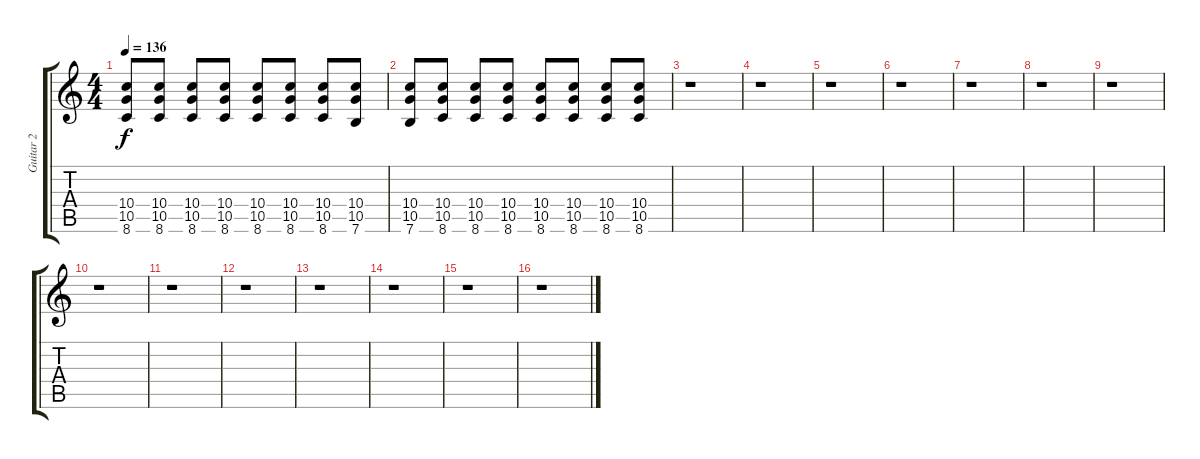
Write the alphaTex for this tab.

\track ("Guitar 2" "Guitar 2") {instrument distortionguitar}
\staff {score tabs}
\tuning (E4 B3 G3 D3 A2 E2) {hide}
\ts (4 4)
\tempo 136
\clef g2
\ks c
(10.4 10.5 8.6).8{dy f} (10.4 10.5 8.6).8 (10.4 10.5 8.6).8 (10.4 10.5 8.6).8 (10.4 10.5 8.6).8 (10.4 10.5 8.6).8 (10.4 10.5 8.6).8 (10.4 10.5 7.6).8 |
(10.4 10.5 7.6).8 (10.4 10.5 8.6).8 (10.4 10.5 8.6).8 (10.4 10.5 8.6).8 (10.4 10.5 8.6).8 (10.4 10.5 8.6).8 (10.4 10.5 8.6).8 (10.4 10.5 8.6).8 |
r.1 |
r.1 |
r.1 |
r.1 |
r.1 |
r.1 |
r.1 |
r.1 |
r.1 |
r.1 |
r.1 |
r.1 |
r.1 |
r.1
